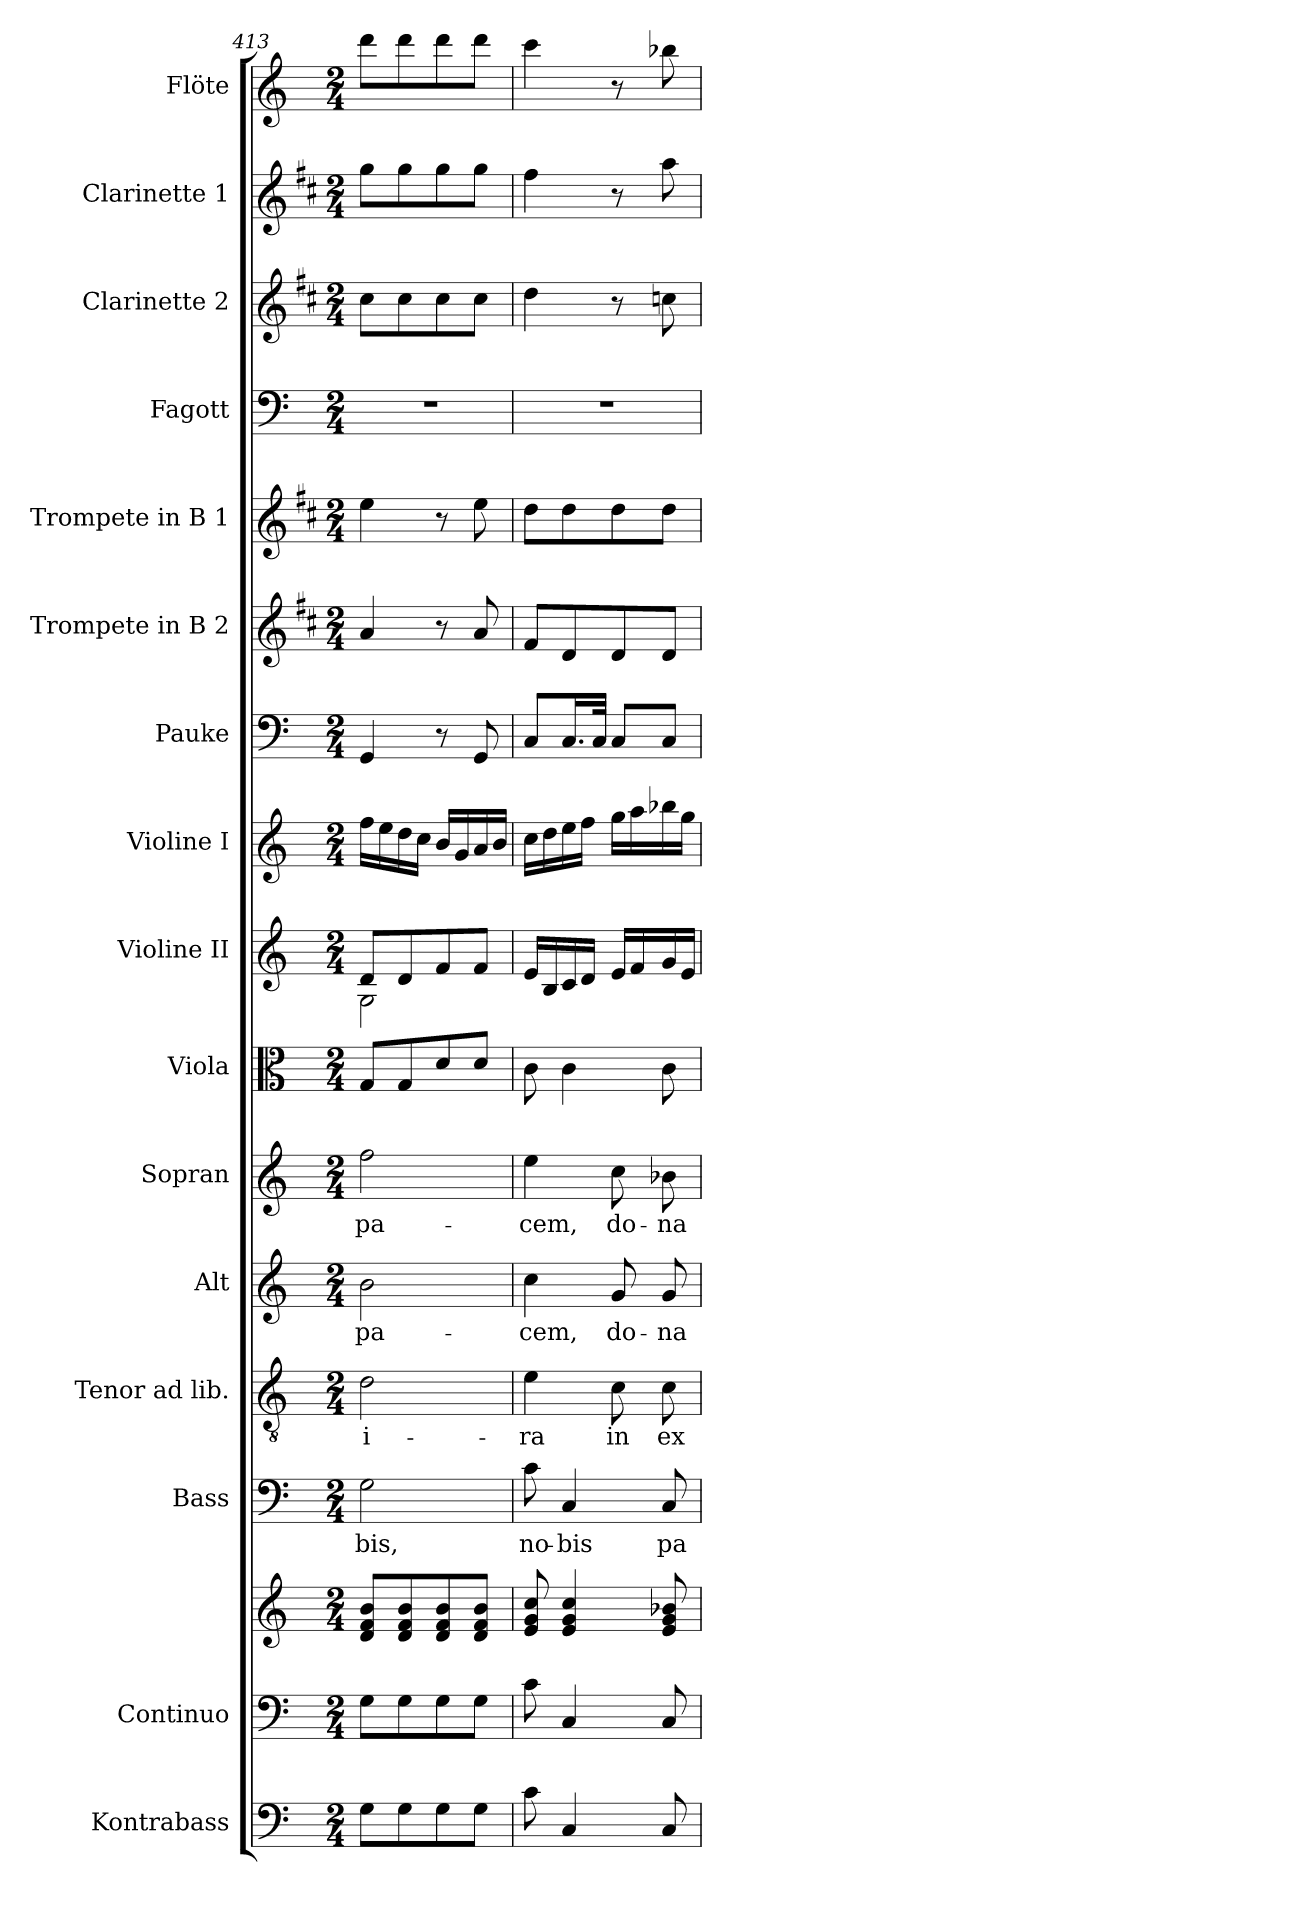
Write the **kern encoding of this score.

**kern	**kern	**kern	**kern	**text	**kern	**text	**kern	**text	**kern	**text	**kern	**kern	**kern	**kern	**kern	**kern	**kern	**kern	**kern	**kern
*part16	*part15	*part15	*part14	*part14	*part13	*part13	*part12	*part12	*part11	*part11	*part10	*part9	*part8	*part7	*part6	*part5	*part4	*part3	*part2	*part1
*staff17	*staff16	*staff15	*staff14	*staff14	*staff13	*staff13	*staff12	*staff12	*staff11	*staff11	*staff10	*staff9	*staff8	*staff7	*staff6	*staff5	*staff4	*staff3	*staff2	*staff1
*I"Kontrabass	*I"Continuo	*	*I"Bass	*	*I"Tenor ad lib.	*	*I"Alt	*	*I"Sopran	*	*I"Viola	*I"Violine II	*I"Violine I	*I"Pauke	*I"Trompete in B 2	*I"Trompete in B 1	*I"Fagott	*I"Clarinette 2	*I"Clarinette 1	*I"Flöte
*I'Kb.	*I'cont.	*	*I'B	*	*I'T	*	*I'A	*	*I'S	*	*I'Vla.	*I'Vl. II	*I'Vl. I	*I'Pk.	*	*	*I'Fg.	*I'Cl. 2	*I'Cl. 1	*I'Fl.
*clefF4	*clefF4	*clefG2	*clefF4	*	*clefGv2	*	*clefG2	*	*clefG2	*	*clefC3	*clefG2	*clefG2	*clefF4	*clefG2	*clefG2	*clefF4	*clefG2	*clefG2	*clefG2
*ITrd7c12	*	*	*	*	*	*	*	*	*	*	*	*	*	*	*ITrd1c2	*ITrd1c2	*	*ITrd1c2	*ITrd1c2	*
*k[]	*k[]	*k[]	*k[]	*	*k[]	*	*k[]	*	*k[]	*	*k[]	*k[]	*k[]	*k[]	*k[]	*k[]	*k[]	*k[]	*k[]	*k[]
*C:	*C:	*C:	*C:	*	*C:	*	*C:	*	*C:	*	*C:	*C:	*C:	*C:	*C:	*C:	*C:	*C:	*C:	*C:
*M2/4	*M2/4	*M2/4	*M2/4	*	*M2/4	*	*M2/4	*	*M2/4	*	*M2/4	*M2/4	*M2/4	*M2/4	*M2/4	*M2/4	*M2/4	*M2/4	*M2/4	*M2/4
=413	=413	=413	=413	=413	=413	=413	=413	=413	=413	=413	=413	=413	=413	=413	=413	=413	=413	=413	=413	=413
!	!	!	!	!LO:LY:b	!	!LO:LY:b	!	!LO:LY:b	!	!LO:LY:b	!	!	!	!	!	!	!	!	!	!
*	*	*	*	*	*	*	*	*	*	*	*	*^	*	*	*	*	*	*	*	*
8GG\L	8G\L	8d/ 8f/ 8b/L	2G\	-bis,	2d\	-i-	2b\	pa-	2ff\	pa-	8G/L	8d/L	2G\	16ff\LL	4GG/	4g/	4dd\	2r	8b\L	8ff\L	8ddd\L
.	.	.	.	.	.	.	.	.	.	.	.	.	.	16ee\	.	.	.	.	.	.	.
8GG\	8G\	8d/ 8f/ 8b/	.	.	.	.	.	.	.	.	8G/	8d/	.	16dd\	.	.	.	.	8b\	8ff\	8ddd\
.	.	.	.	.	.	.	.	.	.	.	.	.	.	16cc\JJ	.	.	.	.	.	.	.
8GG\	8G\	8d/ 8f/ 8b/	.	.	.	.	.	.	.	.	8d/	8f/	.	16b/LL	8r	8r	8r	.	8b\	8ff\	8ddd\
.	.	.	.	.	.	.	.	.	.	.	.	.	.	16g/	.	.	.	.	.	.	.
8GG\J	8G\J	8d/ 8f/ 8b/J	.	.	.	.	.	.	.	.	8d/J	8f/J	.	16a/	8GG/	8g/	8dd\	.	8b\J	8ff\J	8ddd\J
.	.	.	.	.	.	.	.	.	.	.	.	.	.	16b/JJ	.	.	.	.	.	.	.
*	*	*	*	*	*	*	*	*	*	*	*	*v	*v	*	*	*	*	*	*	*	*
=414	=414	=414	=414	=414	=414	=414	=414	=414	=414	=414	=414	=414	=414	=414	=414	=414	=414	=414	=414	=414
!	!	!	!	!LO:LY:b	!	!LO:LY:b	!	!LO:LY:b	!	!LO:LY:b	!	!	!	!	!	!	!	!	!	!
8C\	8c\	8e/ 8g/ 8cc/	8c\	no-	4e\	-ra	4cc\	-cem,	4ee\	-cem,	8c\	16e/LL	16cc\LL	8C/L	8e/L	8cc\L	2r	4cc\	4ee\	4ccc\
.	.	.	.	.	.	.	.	.	.	.	.	16B/	16dd\	.	.	.	.	.	.	.
!	!	!	!	!LO:LY:b	!	!	!	!	!	!	!	!	!	!	!	!	!	!	!	!
4CC/	4C/	4e/ 4g/ 4cc/	4C/	-bis	.	.	.	.	.	.	4c\	16c/	16ee\	16.C/L	8c/	8cc\	.	.	.	.
.	.	.	.	.	.	.	.	.	.	.	.	16d/JJ	16ff\JJ	.	.	.	.	.	.	.
.	.	.	.	.	.	.	.	.	.	.	.	.	.	32C/JJk	.	.	.	.	.	.
!	!	!	!	!	!	!LO:LY:b	!	!LO:LY:b	!	!LO:LY:b	!	!	!	!	!	!	!	!	!	!
.	.	.	.	.	8c\	in	8g/	do-	8cc\	do-	.	16e/LL	16gg\LL	8C/L	8c/	8cc\	.	8r	8r	8r
.	.	.	.	.	.	.	.	.	.	.	.	16f/	16aa\	.	.	.	.	.	.	.
!	!	!	!	!LO:LY:b	!	!LO:LY:b	!	!LO:LY:b	!	!LO:LY:b	!	!	!	!	!	!	!	!	!	!
8CC/	8C/	8e/ 8g/ 8b-X/	8C/	pa-	8c\	ex-	8g/	-na	8b-X\	-na	8c\	16g/	16bb-X\	8C/J	8c/J	8cc\J	.	8b-X\	8gg\	8bb-X\
.	.	.	.	.	.	.	.	.	.	.	.	16e/JJ	16gg\JJ	.	.	.	.	.	.	.
=	=	=	=	=	=	=	=	=	=	=	=	=	=	=	=	=	=	=	=	=
*-	*-	*-	*-	*-	*-	*-	*-	*-	*-	*-	*-	*-	*-	*-	*-	*-	*-	*-	*-	*-
